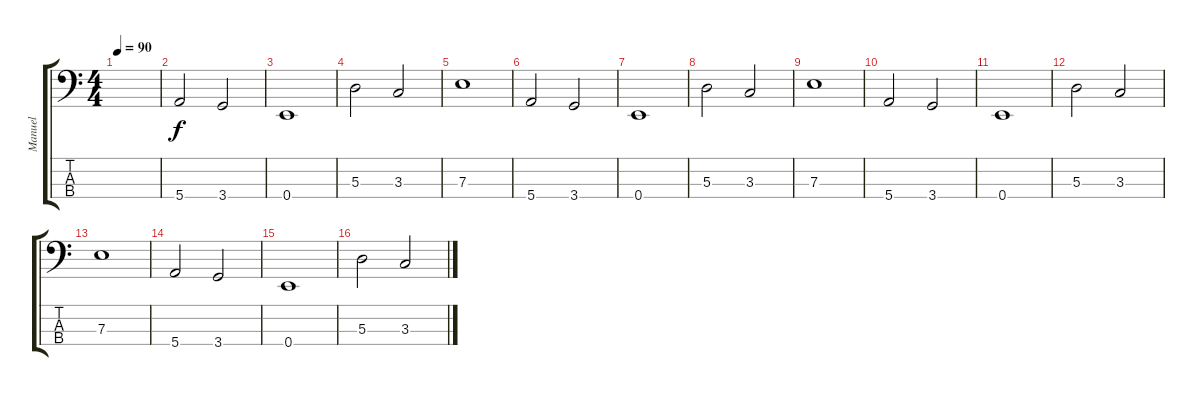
\track ("Manuel" "Manuel") {instrument electricbasspick}
\staff {score tabs}
\tuning (G2 D2 A1 E1) {hide}
\ts (4 4)
\tempo 90
\clef f4
\ks c
|
5.4.2 3.4.2 |
0.4.1 |
5.3.2 3.3.2 |
7.3.1 |
5.4.2 3.4.2 |
0.4.1 |
5.3.2 3.3.2 |
7.3.1 |
5.4.2 3.4.2 |
0.4.1 |
5.3.2 3.3.2 |
7.3.1 |
5.4.2 3.4.2 |
0.4.1 |
5.3.2 3.3.2
